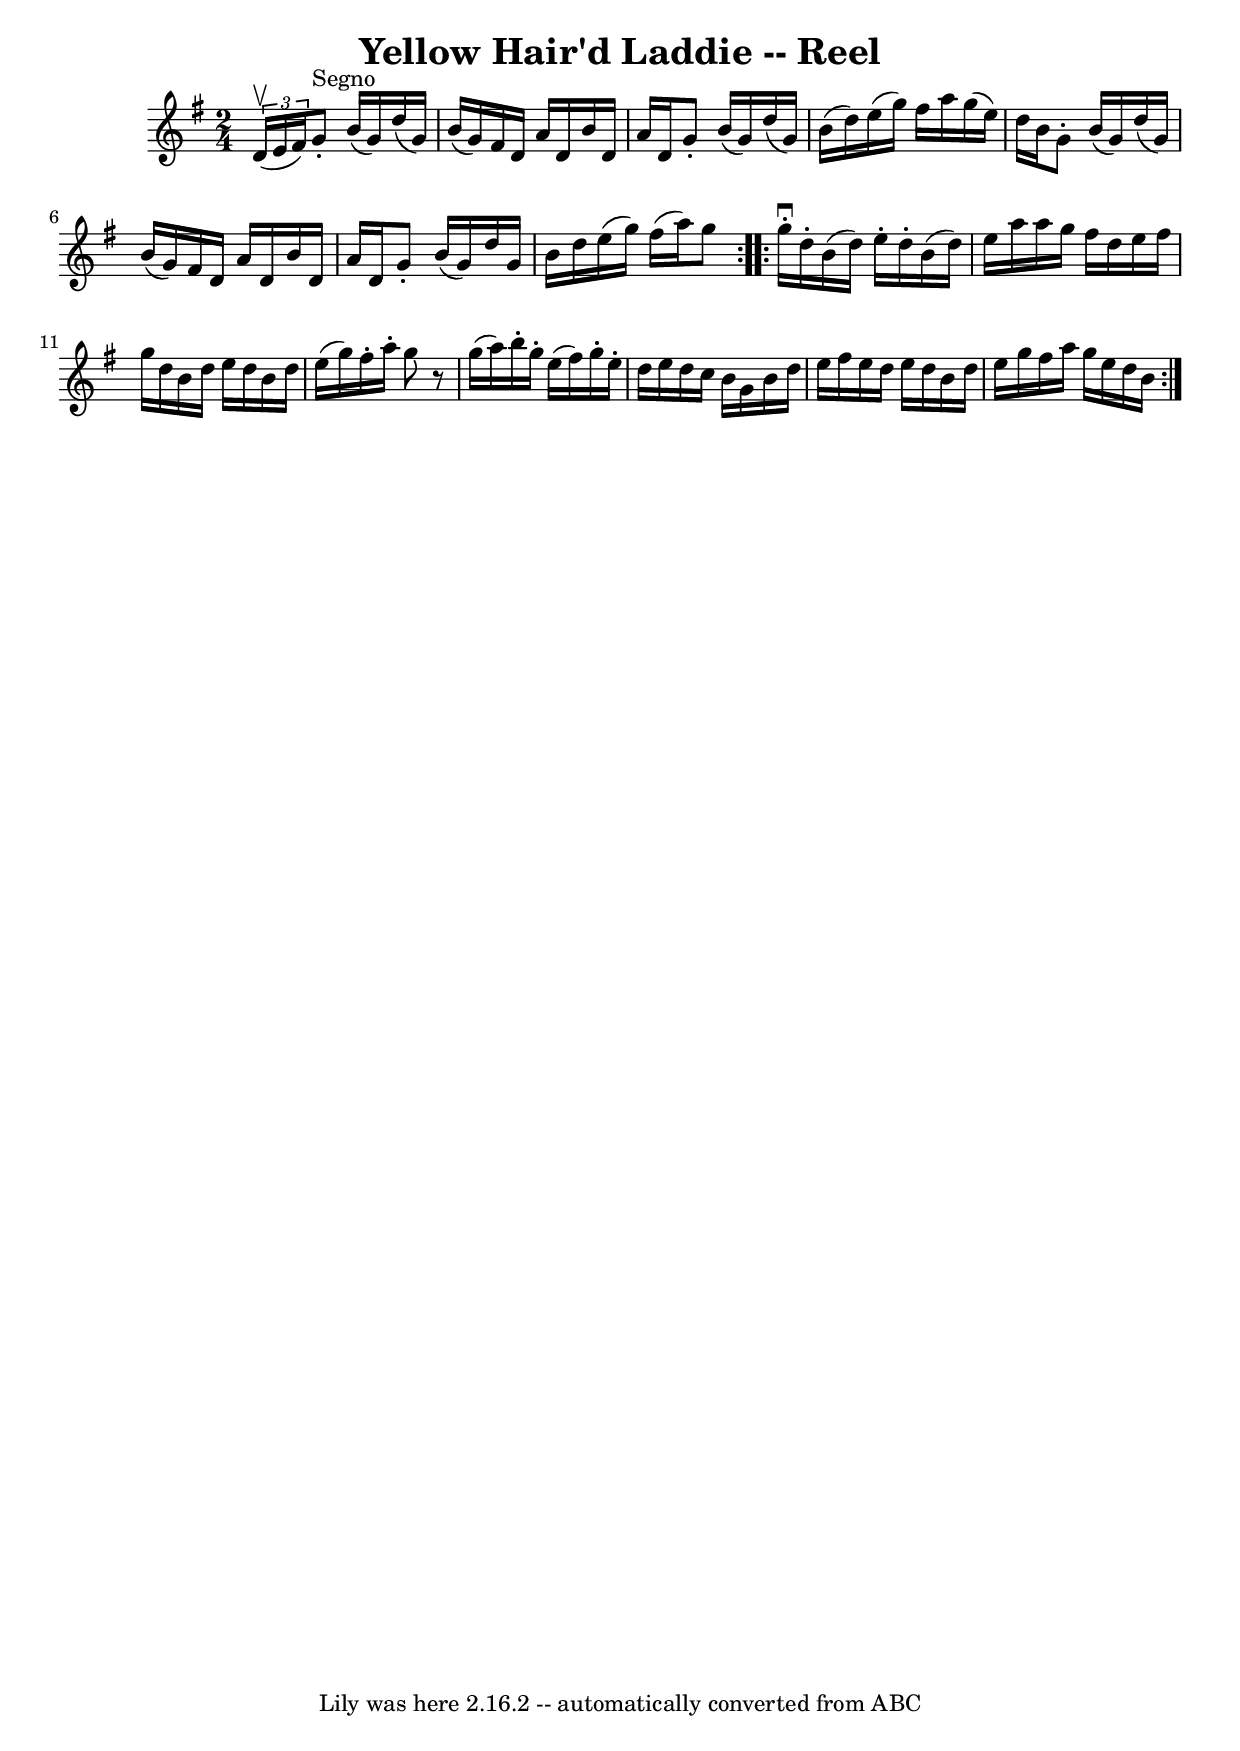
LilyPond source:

\version "2.16.2"
\include "Mammoth.ily"
\header {
	%% book = "Ryan's Mammoth Collection"
	crossRefNumber = "1"
	footnotes = "\\\\277\\\\AKA Five Mile Chase"
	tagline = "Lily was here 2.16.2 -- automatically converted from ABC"
	title = "Yellow Hair'd Laddie -- Reel"
}
voicedefault =  {


\repeat volta 2 {
\time 2/4 
\key g \major   \times 2/3 { d'16^\upbow(e'16 fis'16) }   
|
 g'8^"Segno"-. b'16 (g'16) d''16 (g'16) b'16 (
g'16)   |
 fis'16 d'16 a'16 d'16 b'16 d'16 a'16    
d'16    |
 g'8 -. b'16 (g'16) d''16 (g'16) b'16 (
d''16)   |
 e''16 (g''16) fis''16 a''16 g''16 (
e''16) d''16 b'16    |
 g'8 -. b'16 (g'16) d''16 (
 g'16) b'16 (g'16)   |
 fis'16 d'16 a'16 d'16    
b'16 d'16 a'16 d'16    |
 g'8 -. b'16 (g'16) d''16   
 g'16 b'16 d''16    |
 e''16 (g''16) fis''16 (a''16  
-) g''8  }     \repeat volta 2 { g''16^\downbow-. d''16 -. b'16 (
d''16) e''16 -. d''16 -. b'16 (d''16)   |
 e''16    
a''16 a''16 g''16 fis''16 d''16 e''16 fis''16    |
   
g''16 d''16 b'16 d''16 e''16 d''16 b'16 d''16    |
  
 e''16 (g''16) fis''16 -. a''16 -. g''8    r8   |
 g''16 
(a''16) b''16 -. g''16 -. e''16 (fis''16) g''16 -. e''16 
-.   |
 d''16 e''16 d''16 c''16 b'16 g'16 b'16    
d''16    |
 e''16 fis''16 e''16 d''16 e''16 d''16    
b'16 d''16    |
 e''16 g''16 fis''16 a''16 g''16    
e''16 d''16 b'16      }   
}

\score{
    <<

	\context Staff="default"
	{
	    \voicedefault 
	}

    >>
	\layout {
	}
	\midi {}
}
